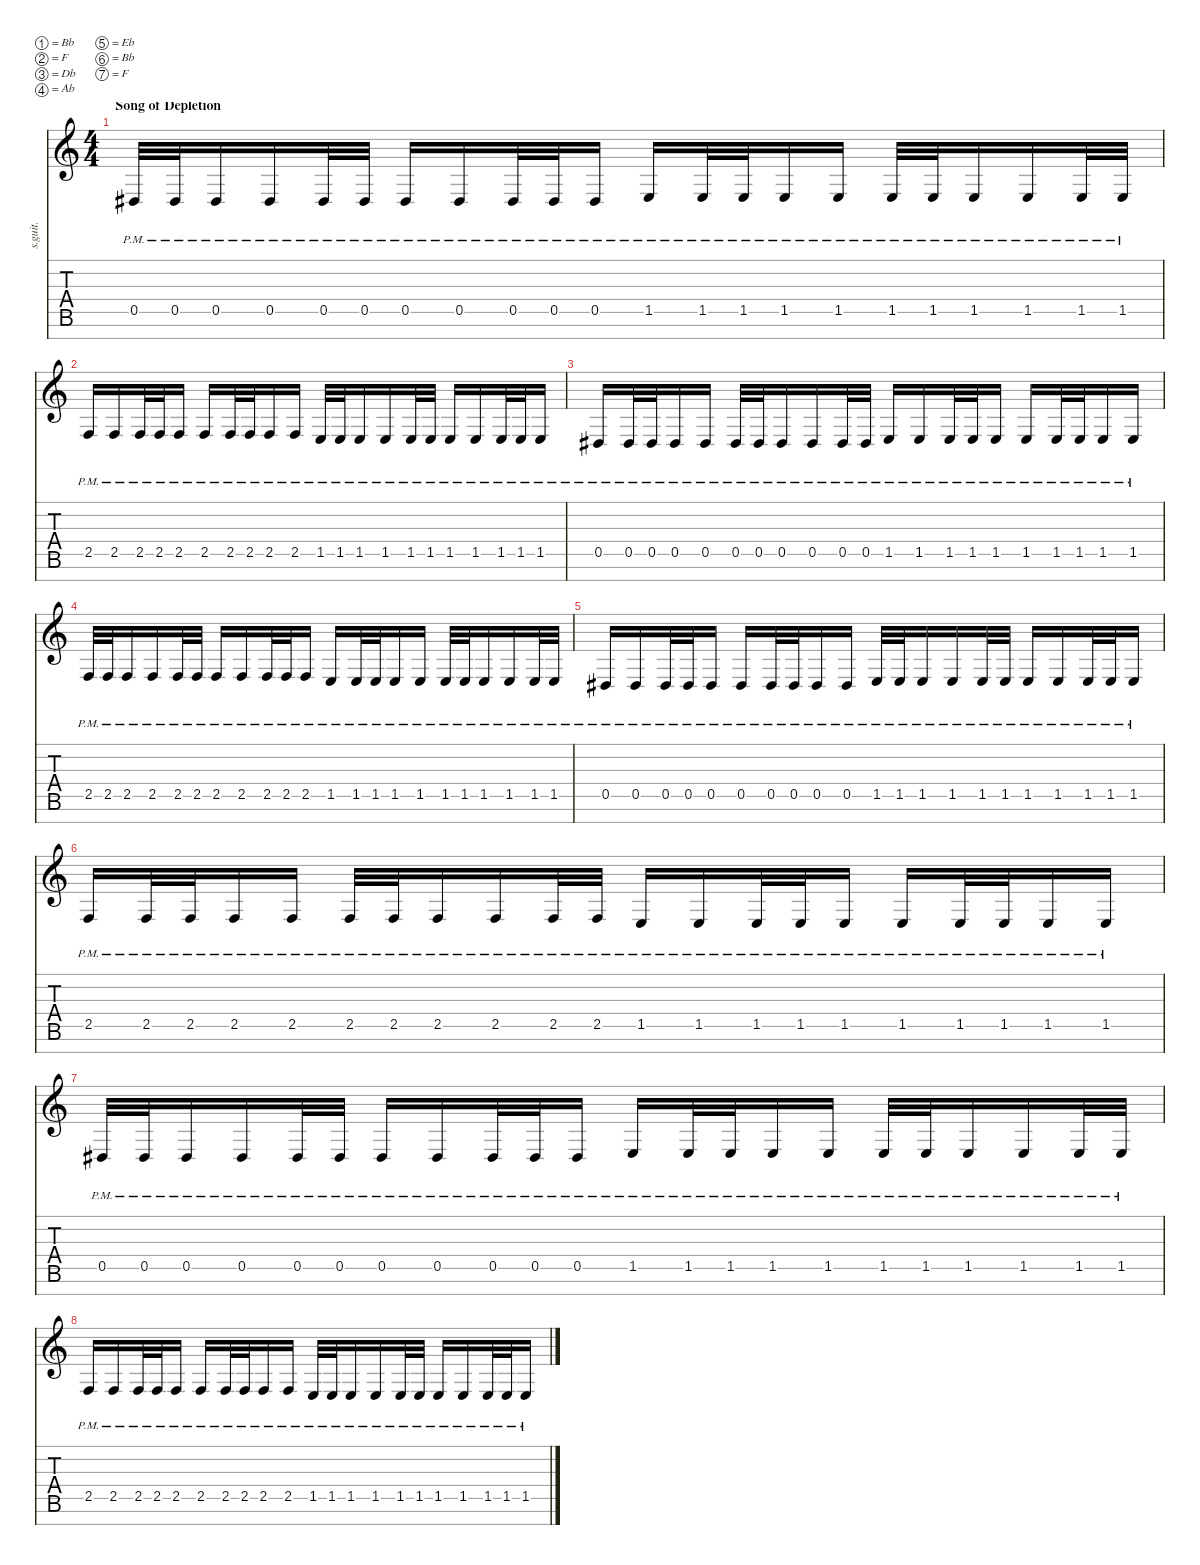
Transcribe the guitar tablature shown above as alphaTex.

\defaultSystemsLayout 4
\hideDynamics
\bracketExtendMode nobrackets
\track ("Fredrik Thordendal (Guitar 1)" "s.guit.") {instrument distortionguitar}
\staff {score tabs}
\tuning (Bb3 F3 Db3 Ab2 Eb2 Bb1 F1)
\ts (4 4)
\section ("" "Song of Depletion")
\tempo (115 hide)
\clef g2
\ks c
0.5{pm acc #}.32{lyrics (0 "") lyrics (1 "") lyrics (2 "") lyrics (3 "") lyrics (4 "") dy f} 0.5{pm acc #}.32{lyrics (0 "") lyrics (1 "") lyrics (2 "") lyrics (3 "") lyrics (4 "")} 0.5{pm acc #}.16{lyrics (0 "") lyrics (1 "") lyrics (2 "") lyrics (3 "") lyrics (4 "")} 0.5{pm acc #}.16{lyrics (0 "") lyrics (1 "") lyrics (2 "") lyrics (3 "") lyrics (4 "")} 0.5{pm acc #}.32{lyrics (0 "") lyrics (1 "") lyrics (2 "") lyrics (3 "") lyrics (4 "")} 0.5{pm acc #}.32{lyrics (0 "") lyrics (1 "") lyrics (2 "") lyrics (3 "") lyrics (4 "")} 0.5{pm acc #}.16{lyrics (0 "") lyrics (1 "") lyrics (2 "") lyrics (3 "") lyrics (4 "")} 0.5{pm acc #}.16{lyrics (0 "") lyrics (1 "") lyrics (2 "") lyrics (3 "") lyrics (4 "")} 0.5{pm acc #}.32{lyrics (0 "") lyrics (1 "") lyrics (2 "") lyrics (3 "") lyrics (4 "")} 0.5{pm acc #}.32{lyrics (0 "") lyrics (1 "") lyrics (2 "") lyrics (3 "") lyrics (4 "")} 0.5{pm acc #}.16{lyrics (0 "") lyrics (1 "") lyrics (2 "") lyrics (3 "") lyrics (4 "")} 1.5{pm}.16{lyrics (0 "") lyrics (1 "") lyrics (2 "") lyrics (3 "") lyrics (4 "")} 1.5{pm}.32{lyrics (0 "") lyrics (1 "") lyrics (2 "") lyrics (3 "") lyrics (4 "")} 1.5{pm}.32{lyrics (0 "") lyrics (1 "") lyrics (2 "") lyrics (3 "") lyrics (4 "")} 1.5{pm}.16{lyrics (0 "") lyrics (1 "") lyrics (2 "") lyrics (3 "") lyrics (4 "")} 1.5{pm}.16{lyrics (0 "") lyrics (1 "") lyrics (2 "") lyrics (3 "") lyrics (4 "")} 1.5{pm}.32{lyrics (0 "") lyrics (1 "") lyrics (2 "") lyrics (3 "") lyrics (4 "")} 1.5{pm}.32{lyrics (0 "") lyrics (1 "") lyrics (2 "") lyrics (3 "") lyrics (4 "")} 1.5{pm}.16{lyrics (0 "") lyrics (1 "") lyrics (2 "") lyrics (3 "") lyrics (4 "")} 1.5{pm}.16{lyrics (0 "") lyrics (1 "") lyrics (2 "") lyrics (3 "") lyrics (4 "")} 1.5{pm}.32{lyrics (0 "") lyrics (1 "") lyrics (2 "") lyrics (3 "") lyrics (4 "")} 1.5{pm}.32{lyrics (0 "") lyrics (1 "") lyrics (2 "") lyrics (3 "") lyrics (4 "")} |
2.5{pm}.16{lyrics (0 "") lyrics (1 "") lyrics (2 "") lyrics (3 "") lyrics (4 "")} 2.5{pm}.16{lyrics (0 "") lyrics (1 "") lyrics (2 "") lyrics (3 "") lyrics (4 "")} 2.5{pm}.32{lyrics (0 "") lyrics (1 "") lyrics (2 "") lyrics (3 "") lyrics (4 "")} 2.5{pm}.32{lyrics (0 "") lyrics (1 "") lyrics (2 "") lyrics (3 "") lyrics (4 "")} 2.5{pm}.16{lyrics (0 "") lyrics (1 "") lyrics (2 "") lyrics (3 "") lyrics (4 "")} 2.5{pm}.16{lyrics (0 "") lyrics (1 "") lyrics (2 "") lyrics (3 "") lyrics (4 "")} 2.5{pm}.32{lyrics (0 "") lyrics (1 "") lyrics (2 "") lyrics (3 "") lyrics (4 "")} 2.5{pm}.32{lyrics (0 "") lyrics (1 "") lyrics (2 "") lyrics (3 "") lyrics (4 "")} 2.5{pm}.16{lyrics (0 "") lyrics (1 "") lyrics (2 "") lyrics (3 "") lyrics (4 "")} 2.5{pm}.16{lyrics (0 "") lyrics (1 "") lyrics (2 "") lyrics (3 "") lyrics (4 "")} 1.5{pm}.32{lyrics (0 "") lyrics (1 "") lyrics (2 "") lyrics (3 "") lyrics (4 "")} 1.5{pm}.32{lyrics (0 "") lyrics (1 "") lyrics (2 "") lyrics (3 "") lyrics (4 "")} 1.5{pm}.16{lyrics (0 "") lyrics (1 "") lyrics (2 "") lyrics (3 "") lyrics (4 "")} 1.5{pm}.16{lyrics (0 "") lyrics (1 "") lyrics (2 "") lyrics (3 "") lyrics (4 "")} 1.5{pm}.32{lyrics (0 "") lyrics (1 "") lyrics (2 "") lyrics (3 "") lyrics (4 "")} 1.5{pm}.32{lyrics (0 "") lyrics (1 "") lyrics (2 "") lyrics (3 "") lyrics (4 "")} 1.5{pm}.16{lyrics (0 "") lyrics (1 "") lyrics (2 "") lyrics (3 "") lyrics (4 "")} 1.5{pm}.16{lyrics (0 "") lyrics (1 "") lyrics (2 "") lyrics (3 "") lyrics (4 "")} 1.5{pm}.32{lyrics (0 "") lyrics (1 "") lyrics (2 "") lyrics (3 "") lyrics (4 "")} 1.5{pm}.32{lyrics (0 "") lyrics (1 "") lyrics (2 "") lyrics (3 "") lyrics (4 "")} 1.5{pm}.16{lyrics (0 "") lyrics (1 "") lyrics (2 "") lyrics (3 "") lyrics (4 "")} |
0.5{pm acc #}.16{lyrics (0 "") lyrics (1 "") lyrics (2 "") lyrics (3 "") lyrics (4 "")} 0.5{pm acc #}.32{lyrics (0 "") lyrics (1 "") lyrics (2 "") lyrics (3 "") lyrics (4 "")} 0.5{pm acc #}.32{lyrics (0 "") lyrics (1 "") lyrics (2 "") lyrics (3 "") lyrics (4 "")} 0.5{pm acc #}.16{lyrics (0 "") lyrics (1 "") lyrics (2 "") lyrics (3 "") lyrics (4 "")} 0.5{pm acc #}.16{lyrics (0 "") lyrics (1 "") lyrics (2 "") lyrics (3 "") lyrics (4 "")} 0.5{pm acc #}.32{lyrics (0 "") lyrics (1 "") lyrics (2 "") lyrics (3 "") lyrics (4 "")} 0.5{pm acc #}.32{lyrics (0 "") lyrics (1 "") lyrics (2 "") lyrics (3 "") lyrics (4 "")} 0.5{pm acc #}.16{lyrics (0 "") lyrics (1 "") lyrics (2 "") lyrics (3 "") lyrics (4 "")} 0.5{pm acc #}.16{lyrics (0 "") lyrics (1 "") lyrics (2 "") lyrics (3 "") lyrics (4 "")} 0.5{pm acc #}.32{lyrics (0 "") lyrics (1 "") lyrics (2 "") lyrics (3 "") lyrics (4 "")} 0.5{pm acc #}.32{lyrics (0 "") lyrics (1 "") lyrics (2 "") lyrics (3 "") lyrics (4 "")} 1.5{pm}.16{lyrics (0 "") lyrics (1 "") lyrics (2 "") lyrics (3 "") lyrics (4 "")} 1.5{pm}.16{lyrics (0 "") lyrics (1 "") lyrics (2 "") lyrics (3 "") lyrics (4 "")} 1.5{pm}.32{lyrics (0 "") lyrics (1 "") lyrics (2 "") lyrics (3 "") lyrics (4 "")} 1.5{pm}.32{lyrics (0 "") lyrics (1 "") lyrics (2 "") lyrics (3 "") lyrics (4 "")} 1.5{pm}.16{lyrics (0 "") lyrics (1 "") lyrics (2 "") lyrics (3 "") lyrics (4 "")} 1.5{pm}.16{lyrics (0 "") lyrics (1 "") lyrics (2 "") lyrics (3 "") lyrics (4 "")} 1.5{pm}.32{lyrics (0 "") lyrics (1 "") lyrics (2 "") lyrics (3 "") lyrics (4 "")} 1.5{pm}.32{lyrics (0 "") lyrics (1 "") lyrics (2 "") lyrics (3 "") lyrics (4 "")} 1.5{pm}.16{lyrics (0 "") lyrics (1 "") lyrics (2 "") lyrics (3 "") lyrics (4 "")} 1.5{pm}.16{lyrics (0 "") lyrics (1 "") lyrics (2 "") lyrics (3 "") lyrics (4 "")} |
2.5{pm}.32{lyrics (0 "") lyrics (1 "") lyrics (2 "") lyrics (3 "") lyrics (4 "")} 2.5{pm}.32{lyrics (0 "") lyrics (1 "") lyrics (2 "") lyrics (3 "") lyrics (4 "")} 2.5{pm}.16{lyrics (0 "") lyrics (1 "") lyrics (2 "") lyrics (3 "") lyrics (4 "")} 2.5{pm}.16{lyrics (0 "") lyrics (1 "") lyrics (2 "") lyrics (3 "") lyrics (4 "")} 2.5{pm}.32{lyrics (0 "") lyrics (1 "") lyrics (2 "") lyrics (3 "") lyrics (4 "")} 2.5{pm}.32{lyrics (0 "") lyrics (1 "") lyrics (2 "") lyrics (3 "") lyrics (4 "")} 2.5{pm}.16{lyrics (0 "") lyrics (1 "") lyrics (2 "") lyrics (3 "") lyrics (4 "")} 2.5{pm}.16{lyrics (0 "") lyrics (1 "") lyrics (2 "") lyrics (3 "") lyrics (4 "")} 2.5{pm}.32{lyrics (0 "") lyrics (1 "") lyrics (2 "") lyrics (3 "") lyrics (4 "")} 2.5{pm}.32{lyrics (0 "") lyrics (1 "") lyrics (2 "") lyrics (3 "") lyrics (4 "")} 2.5{pm}.16{lyrics (0 "") lyrics (1 "") lyrics (2 "") lyrics (3 "") lyrics (4 "")} 1.5{pm}.16{lyrics (0 "") lyrics (1 "") lyrics (2 "") lyrics (3 "") lyrics (4 "")} 1.5{pm}.32{lyrics (0 "") lyrics (1 "") lyrics (2 "") lyrics (3 "") lyrics (4 "")} 1.5{pm}.32{lyrics (0 "") lyrics (1 "") lyrics (2 "") lyrics (3 "") lyrics (4 "")} 1.5{pm}.16{lyrics (0 "") lyrics (1 "") lyrics (2 "") lyrics (3 "") lyrics (4 "")} 1.5{pm}.16{lyrics (0 "") lyrics (1 "") lyrics (2 "") lyrics (3 "") lyrics (4 "")} 1.5{pm}.32{lyrics (0 "") lyrics (1 "") lyrics (2 "") lyrics (3 "") lyrics (4 "")} 1.5{pm}.32{lyrics (0 "") lyrics (1 "") lyrics (2 "") lyrics (3 "") lyrics (4 "")} 1.5{pm}.16{lyrics (0 "") lyrics (1 "") lyrics (2 "") lyrics (3 "") lyrics (4 "")} 1.5{pm}.16{lyrics (0 "") lyrics (1 "") lyrics (2 "") lyrics (3 "") lyrics (4 "")} 1.5{pm}.32{lyrics (0 "") lyrics (1 "") lyrics (2 "") lyrics (3 "") lyrics (4 "")} 1.5{pm}.32{lyrics (0 "") lyrics (1 "") lyrics (2 "") lyrics (3 "") lyrics (4 "")} |
0.5{pm acc #}.16{lyrics (0 "") lyrics (1 "") lyrics (2 "") lyrics (3 "") lyrics (4 "")} 0.5{pm acc #}.16{lyrics (0 "") lyrics (1 "") lyrics (2 "") lyrics (3 "") lyrics (4 "")} 0.5{pm acc #}.32{lyrics (0 "") lyrics (1 "") lyrics (2 "") lyrics (3 "") lyrics (4 "")} 0.5{pm acc #}.32{lyrics (0 "") lyrics (1 "") lyrics (2 "") lyrics (3 "") lyrics (4 "")} 0.5{pm acc #}.16{lyrics (0 "") lyrics (1 "") lyrics (2 "") lyrics (3 "") lyrics (4 "")} 0.5{pm acc #}.16{lyrics (0 "") lyrics (1 "") lyrics (2 "") lyrics (3 "") lyrics (4 "")} 0.5{pm acc #}.32{lyrics (0 "") lyrics (1 "") lyrics (2 "") lyrics (3 "") lyrics (4 "")} 0.5{pm acc #}.32{lyrics (0 "") lyrics (1 "") lyrics (2 "") lyrics (3 "") lyrics (4 "")} 0.5{pm acc #}.16{lyrics (0 "") lyrics (1 "") lyrics (2 "") lyrics (3 "") lyrics (4 "")} 0.5{pm acc #}.16{lyrics (0 "") lyrics (1 "") lyrics (2 "") lyrics (3 "") lyrics (4 "")} 1.5{pm}.32{lyrics (0 "") lyrics (1 "") lyrics (2 "") lyrics (3 "") lyrics (4 "")} 1.5{pm}.32{lyrics (0 "") lyrics (1 "") lyrics (2 "") lyrics (3 "") lyrics (4 "")} 1.5{pm}.16{lyrics (0 "") lyrics (1 "") lyrics (2 "") lyrics (3 "") lyrics (4 "")} 1.5{pm}.16{lyrics (0 "") lyrics (1 "") lyrics (2 "") lyrics (3 "") lyrics (4 "")} 1.5{pm}.32{lyrics (0 "") lyrics (1 "") lyrics (2 "") lyrics (3 "") lyrics (4 "")} 1.5{pm}.32{lyrics (0 "") lyrics (1 "") lyrics (2 "") lyrics (3 "") lyrics (4 "")} 1.5{pm}.16{lyrics (0 "") lyrics (1 "") lyrics (2 "") lyrics (3 "") lyrics (4 "")} 1.5{pm}.16{lyrics (0 "") lyrics (1 "") lyrics (2 "") lyrics (3 "") lyrics (4 "")} 1.5{pm}.32{lyrics (0 "") lyrics (1 "") lyrics (2 "") lyrics (3 "") lyrics (4 "")} 1.5{pm}.32{lyrics (0 "") lyrics (1 "") lyrics (2 "") lyrics (3 "") lyrics (4 "")} 1.5{pm}.16{lyrics (0 "") lyrics (1 "") lyrics (2 "") lyrics (3 "") lyrics (4 "")} |
2.5{pm}.16{lyrics (0 "") lyrics (1 "") lyrics (2 "") lyrics (3 "") lyrics (4 "")} 2.5{pm}.32{lyrics (0 "") lyrics (1 "") lyrics (2 "") lyrics (3 "") lyrics (4 "")} 2.5{pm}.32{lyrics (0 "") lyrics (1 "") lyrics (2 "") lyrics (3 "") lyrics (4 "")} 2.5{pm}.16{lyrics (0 "") lyrics (1 "") lyrics (2 "") lyrics (3 "") lyrics (4 "")} 2.5{pm}.16{lyrics (0 "") lyrics (1 "") lyrics (2 "") lyrics (3 "") lyrics (4 "")} 2.5{pm}.32{lyrics (0 "") lyrics (1 "") lyrics (2 "") lyrics (3 "") lyrics (4 "")} 2.5{pm}.32{lyrics (0 "") lyrics (1 "") lyrics (2 "") lyrics (3 "") lyrics (4 "")} 2.5{pm}.16{lyrics (0 "") lyrics (1 "") lyrics (2 "") lyrics (3 "") lyrics (4 "")} 2.5{pm}.16{lyrics (0 "") lyrics (1 "") lyrics (2 "") lyrics (3 "") lyrics (4 "")} 2.5{pm}.32{lyrics (0 "") lyrics (1 "") lyrics (2 "") lyrics (3 "") lyrics (4 "")} 2.5{pm}.32{lyrics (0 "") lyrics (1 "") lyrics (2 "") lyrics (3 "") lyrics (4 "")} 1.5{pm}.16{lyrics (0 "") lyrics (1 "") lyrics (2 "") lyrics (3 "") lyrics (4 "")} 1.5{pm}.16{lyrics (0 "") lyrics (1 "") lyrics (2 "") lyrics (3 "") lyrics (4 "")} 1.5{pm}.32{lyrics (0 "") lyrics (1 "") lyrics (2 "") lyrics (3 "") lyrics (4 "")} 1.5{pm}.32{lyrics (0 "") lyrics (1 "") lyrics (2 "") lyrics (3 "") lyrics (4 "")} 1.5{pm}.16{lyrics (0 "") lyrics (1 "") lyrics (2 "") lyrics (3 "") lyrics (4 "")} 1.5{pm}.16{lyrics (0 "") lyrics (1 "") lyrics (2 "") lyrics (3 "") lyrics (4 "")} 1.5{pm}.32{lyrics (0 "") lyrics (1 "") lyrics (2 "") lyrics (3 "") lyrics (4 "")} 1.5{pm}.32{lyrics (0 "") lyrics (1 "") lyrics (2 "") lyrics (3 "") lyrics (4 "")} 1.5{pm}.16{lyrics (0 "") lyrics (1 "") lyrics (2 "") lyrics (3 "") lyrics (4 "")} 1.5{pm}.16{lyrics (0 "") lyrics (1 "") lyrics (2 "") lyrics (3 "") lyrics (4 "")} |
0.5{pm acc #}.32{lyrics (0 "") lyrics (1 "") lyrics (2 "") lyrics (3 "") lyrics (4 "")} 0.5{pm acc #}.32{lyrics (0 "") lyrics (1 "") lyrics (2 "") lyrics (3 "") lyrics (4 "")} 0.5{pm acc #}.16{lyrics (0 "") lyrics (1 "") lyrics (2 "") lyrics (3 "") lyrics (4 "")} 0.5{pm acc #}.16{lyrics (0 "") lyrics (1 "") lyrics (2 "") lyrics (3 "") lyrics (4 "")} 0.5{pm acc #}.32{lyrics (0 "") lyrics (1 "") lyrics (2 "") lyrics (3 "") lyrics (4 "")} 0.5{pm acc #}.32{lyrics (0 "") lyrics (1 "") lyrics (2 "") lyrics (3 "") lyrics (4 "")} 0.5{pm acc #}.16{lyrics (0 "") lyrics (1 "") lyrics (2 "") lyrics (3 "") lyrics (4 "")} 0.5{pm acc #}.16{lyrics (0 "") lyrics (1 "") lyrics (2 "") lyrics (3 "") lyrics (4 "")} 0.5{pm acc #}.32{lyrics (0 "") lyrics (1 "") lyrics (2 "") lyrics (3 "") lyrics (4 "")} 0.5{pm acc #}.32{lyrics (0 "") lyrics (1 "") lyrics (2 "") lyrics (3 "") lyrics (4 "")} 0.5{pm acc #}.16{lyrics (0 "") lyrics (1 "") lyrics (2 "") lyrics (3 "") lyrics (4 "")} 1.5{pm}.16{lyrics (0 "") lyrics (1 "") lyrics (2 "") lyrics (3 "") lyrics (4 "")} 1.5{pm}.32{lyrics (0 "") lyrics (1 "") lyrics (2 "") lyrics (3 "") lyrics (4 "")} 1.5{pm}.32{lyrics (0 "") lyrics (1 "") lyrics (2 "") lyrics (3 "") lyrics (4 "")} 1.5{pm}.16{lyrics (0 "") lyrics (1 "") lyrics (2 "") lyrics (3 "") lyrics (4 "")} 1.5{pm}.16{lyrics (0 "") lyrics (1 "") lyrics (2 "") lyrics (3 "") lyrics (4 "")} 1.5{pm}.32{lyrics (0 "") lyrics (1 "") lyrics (2 "") lyrics (3 "") lyrics (4 "")} 1.5{pm}.32{lyrics (0 "") lyrics (1 "") lyrics (2 "") lyrics (3 "") lyrics (4 "")} 1.5{pm}.16{lyrics (0 "") lyrics (1 "") lyrics (2 "") lyrics (3 "") lyrics (4 "")} 1.5{pm}.16{lyrics (0 "") lyrics (1 "") lyrics (2 "") lyrics (3 "") lyrics (4 "")} 1.5{pm}.32{lyrics (0 "") lyrics (1 "") lyrics (2 "") lyrics (3 "") lyrics (4 "")} 1.5{pm}.32{lyrics (0 "") lyrics (1 "") lyrics (2 "") lyrics (3 "") lyrics (4 "")} |
2.5{pm}.16{lyrics (0 "") lyrics (1 "") lyrics (2 "") lyrics (3 "") lyrics (4 "")} 2.5{pm}.16{lyrics (0 "") lyrics (1 "") lyrics (2 "") lyrics (3 "") lyrics (4 "")} 2.5{pm}.32{lyrics (0 "") lyrics (1 "") lyrics (2 "") lyrics (3 "") lyrics (4 "")} 2.5{pm}.32{lyrics (0 "") lyrics (1 "") lyrics (2 "") lyrics (3 "") lyrics (4 "")} 2.5{pm}.16{lyrics (0 "") lyrics (1 "") lyrics (2 "") lyrics (3 "") lyrics (4 "")} 2.5{pm}.16{lyrics (0 "") lyrics (1 "") lyrics (2 "") lyrics (3 "") lyrics (4 "")} 2.5{pm}.32{lyrics (0 "") lyrics (1 "") lyrics (2 "") lyrics (3 "") lyrics (4 "")} 2.5{pm}.32{lyrics (0 "") lyrics (1 "") lyrics (2 "") lyrics (3 "") lyrics (4 "")} 2.5{pm}.16{lyrics (0 "") lyrics (1 "") lyrics (2 "") lyrics (3 "") lyrics (4 "")} 2.5{pm}.16{lyrics (0 "") lyrics (1 "") lyrics (2 "") lyrics (3 "") lyrics (4 "")} 1.5{pm}.32{lyrics (0 "") lyrics (1 "") lyrics (2 "") lyrics (3 "") lyrics (4 "")} 1.5{pm}.32{lyrics (0 "") lyrics (1 "") lyrics (2 "") lyrics (3 "") lyrics (4 "")} 1.5{pm}.16{lyrics (0 "") lyrics (1 "") lyrics (2 "") lyrics (3 "") lyrics (4 "")} 1.5{pm}.16{lyrics (0 "") lyrics (1 "") lyrics (2 "") lyrics (3 "") lyrics (4 "")} 1.5{pm}.32{lyrics (0 "") lyrics (1 "") lyrics (2 "") lyrics (3 "") lyrics (4 "")} 1.5{pm}.32{lyrics (0 "") lyrics (1 "") lyrics (2 "") lyrics (3 "") lyrics (4 "")} 1.5{pm}.16{lyrics (0 "") lyrics (1 "") lyrics (2 "") lyrics (3 "") lyrics (4 "")} 1.5{pm}.16{lyrics (0 "") lyrics (1 "") lyrics (2 "") lyrics (3 "") lyrics (4 "")} 1.5{pm}.32{lyrics (0 "") lyrics (1 "") lyrics (2 "") lyrics (3 "") lyrics (4 "")} 1.5{pm}.32{lyrics (0 "") lyrics (1 "") lyrics (2 "") lyrics (3 "") lyrics (4 "")} 1.5{pm}.16{lyrics (0 "") lyrics (1 "") lyrics (2 "") lyrics (3 "") lyrics (4 "")}
